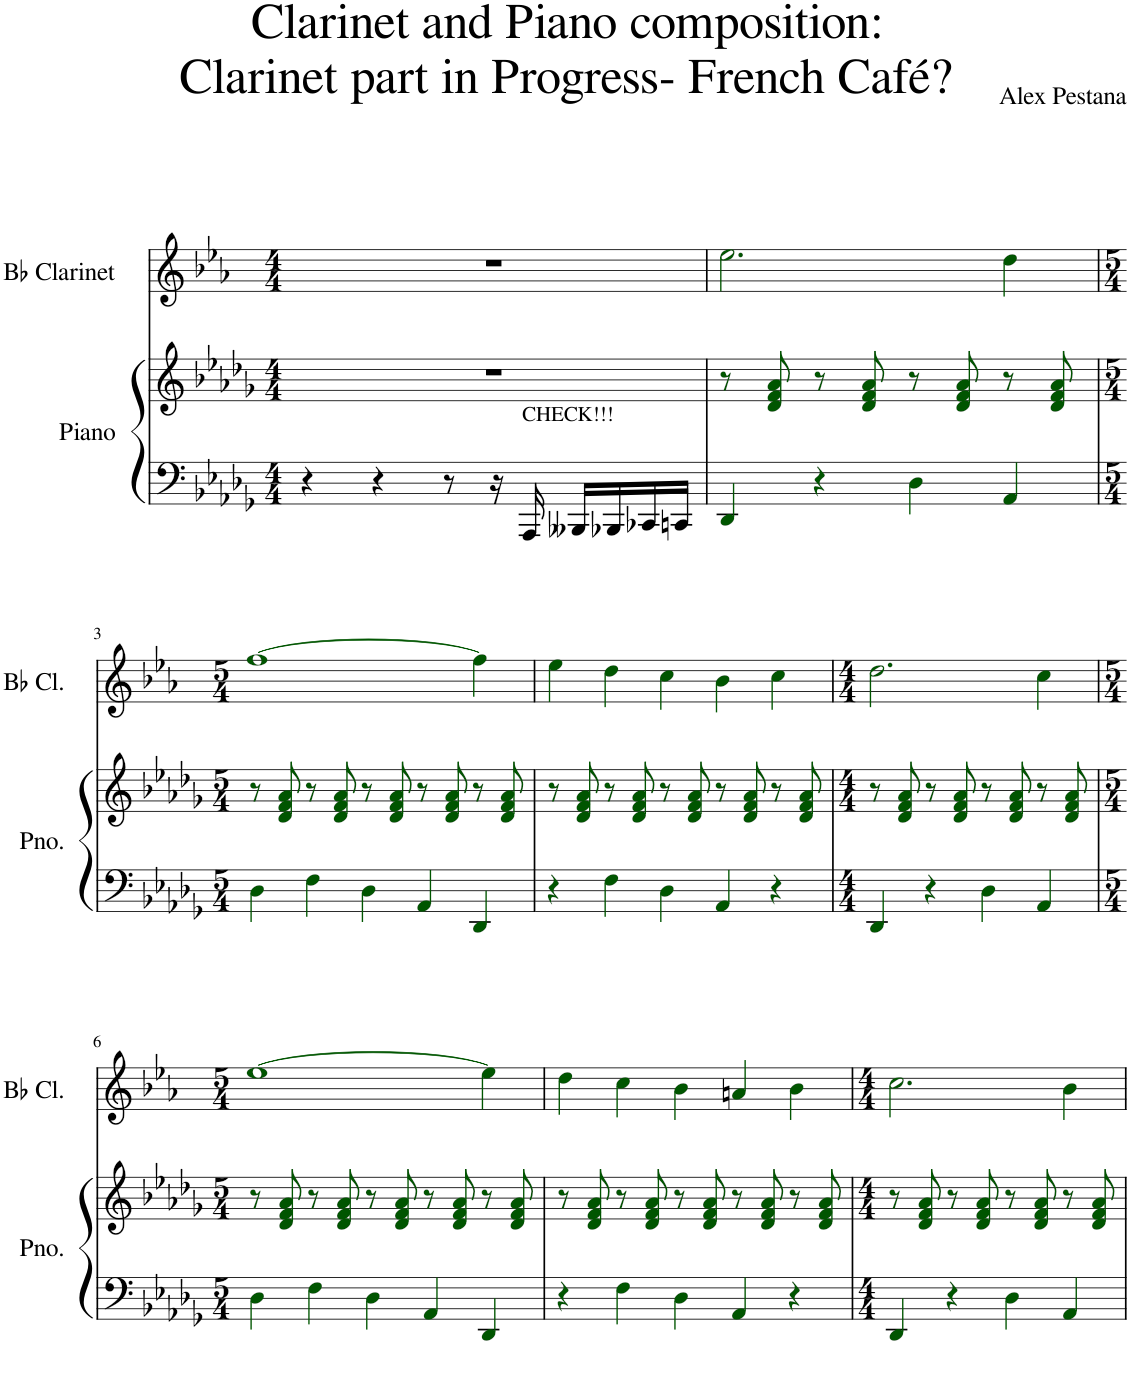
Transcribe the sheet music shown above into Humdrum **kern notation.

**kern	**kern	**kern
*part2	*part2	*part1
*staff3	*staff2	*staff1
*I"Piano	*	*I"Bb Clarinet
*I'Pno.	*	*I'Bb Cl.
*clefF4	*clefG2	*clefG2
*	*	*Trd1c2
*k[b-e-a-d-g-]	*k[b-e-a-d-g-]	*k[b-e-a-]
*M4/4	*M4/4	*M4/4
=1	=1	=1
4r	1r	1r
4r	.	.
8r	.	.
16r	.	.
!LO:TX:a:t=CHECK!!!	!	!
16AAA-/	.	.
16BBB--X/LL	.	.
16BBB-X/	.	.
16CC-X/	.	.
16CCn/JJ	.	.
=2	=2	=2
4DD-i/	8r	2.ee-i\
.	8d-i/ 8fi/ 8a-i/	.
4r	8r	.
.	8d-i/ 8fi/ 8a-i/	.
4D-i\	8r	.
.	8d-i/ 8fi/ 8a-i/	.
4AA-i/	8r	4ddi\
.	8d-i/ 8fi/ 8a-i/	.
!!LO:LB:g=z
=3	=3	=3
*M5/4	*M5/4	*M5/4
4D-i\	8r	[1ffi
.	8d-i/ 8fi/ 8a-i/	.
4Fi\	8r	.
.	8d-i/ 8fi/ 8a-i/	.
4D-i\	8r	.
.	8d-i/ 8fi/ 8a-i/	.
4AA-i/	8r	.
.	8d-i/ 8fi/ 8a-i/	.
4DD-i/	8r	4ffi\]
.	8d-i/ 8fi/ 8a-i/	.
=4	=4	=4
4r	8r	4ee-i\
.	8d-i/ 8fi/ 8a-i/	.
4Fi\	8r	4ddi\
.	8d-i/ 8fi/ 8a-i/	.
4D-i\	8r	4cci\
.	8d-i/ 8fi/ 8a-i/	.
4AA-i/	8r	4b-i\
.	8d-i/ 8fi/ 8a-i/	.
4r	8r	4cci\
.	8d-i/ 8fi/ 8a-i/	.
=5	=5	=5
*M4/4	*M4/4	*M4/4
4DD-i/	8r	2.ddi\
.	8d-i/ 8fi/ 8a-i/	.
4r	8r	.
.	8d-i/ 8fi/ 8a-i/	.
4D-i\	8r	.
.	8d-i/ 8fi/ 8a-i/	.
4AA-i/	8r	4cci\
.	8d-i/ 8fi/ 8a-i/	.
!!LO:LB:g=z
=6	=6	=6
*M5/4	*M5/4	*M5/4
4D-i\	8r	[1ee-i
.	8d-i/ 8fi/ 8a-i/	.
4Fi\	8r	.
.	8d-i/ 8fi/ 8a-i/	.
4D-i\	8r	.
.	8d-i/ 8fi/ 8a-i/	.
4AA-i/	8r	.
.	8d-i/ 8fi/ 8a-i/	.
4DD-i/	8r	4ee-i\]
.	8d-i/ 8fi/ 8a-i/	.
=7	=7	=7
4r	8r	4ddi\
.	8d-i/ 8fi/ 8a-i/	.
4Fi\	8r	4cci\
.	8d-i/ 8fi/ 8a-i/	.
4D-i\	8r	4b-i\
.	8d-i/ 8fi/ 8a-i/	.
4AA-i/	8r	4ani/
.	8d-i/ 8fi/ 8a-i/	.
4r	8r	4b-i\
.	8d-i/ 8fi/ 8a-i/	.
=8	=8	=8
*M4/4	*M4/4	*M4/4
4DD-i/	8r	2.cci\
.	8d-i/ 8fi/ 8a-i/	.
4r	8r	.
.	8d-i/ 8fi/ 8a-i/	.
4D-i\	8r	.
.	8d-i/ 8fi/ 8a-i/	.
4AA-i/	8r	4b-i\
.	8d-i/ 8fi/ 8a-i/	.
=	=	=
*-	*-	*-
